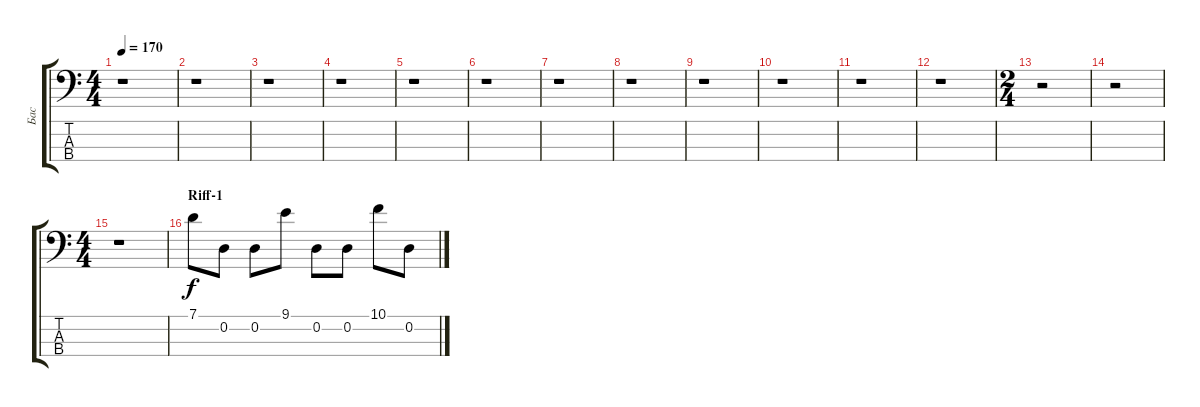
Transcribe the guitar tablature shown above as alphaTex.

\track ("Бас" "Бас") {instrument electricbasspick}
\staff {score tabs}
\tuning (G2 D2 A1 E1) {hide}
\ts (4 4)
\tempo 170
\clef f4
\ks c
r.1{dy f} |
r.1 |
r.1 |
r.1 |
r.1 |
r.1 |
r.1 |
r.1 |
r.1 |
r.1 |
r.1 |
r.1 |
\ts (2 4)
r.2 |
r.2 |
\ts (4 4)
r.1 |
\section ("" "Riff-1")
7.1.8 0.2.8 0.2.8 9.1.8 0.2.8 0.2.8 10.1.8 0.2.8
